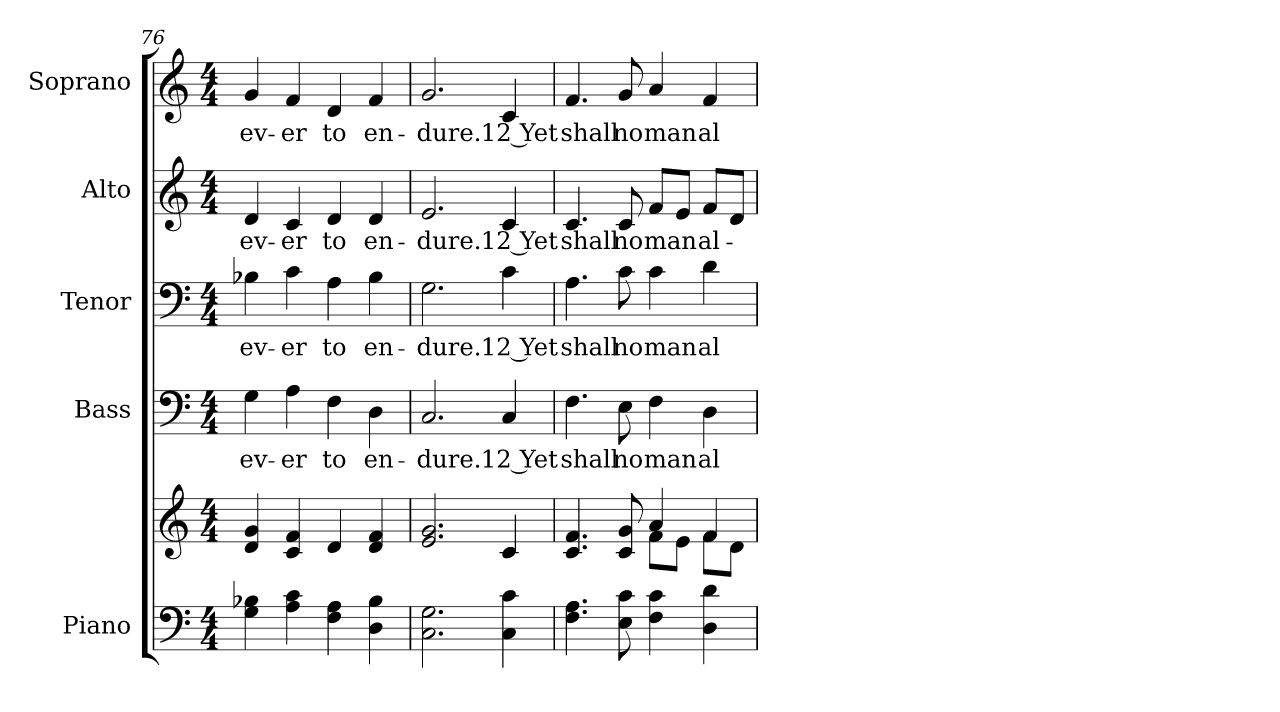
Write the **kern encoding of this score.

**kern	**kern	**kern	**text	**kern	**text	**kern	**text	**kern	**text
*part5	*part5	*part4	*part4	*part3	*part3	*part2	*part2	*part1	*part1
*staff6	*staff5	*staff4	*staff4	*staff3	*staff3	*staff2	*staff2	*staff1	*staff1
*I"Piano	*	*I"Bass	*	*I"Tenor	*	*I"Alto	*	*I"Soprano	*
*I'Pno.	*	*I'B.	*	*I'T.	*	*I'A.	*	*I'S.	*
*clefF4	*clefG2	*clefF4	*	*clefF4	*	*clefG2	*	*clefG2	*
*k[]	*k[]	*k[]	*	*k[]	*	*k[]	*	*k[]	*
*C:	*C:	*C:	*	*C:	*	*C:	*	*C:	*
*M4/4	*M4/4	*M4/4	*	*M4/4	*	*M4/4	*	*M4/4	*
=76	=76	=76	=76	=76	=76	=76	=76	=76	=76
!	!	!	!LO:LY:b:color=#000000	!	!	!	!	!	!
!	!	!	!	!	!LO:LY:b:color=#000000	!	!	!	!
!	!	!	!	!	!	!	!LO:LY:b:color=#000000	!	!
!	!	!	!	!	!	!	!	!	!LO:LY:b:color=#000000
4Gi\ 4B-Xi	4di/ 4gi	4Gi\	ev-	4B-Xi\	ev-	4di/	ev-	4gi/	ev-
!	!	!	!LO:LY:b:color=#000000	!	!	!	!	!	!
!	!	!	!	!	!LO:LY:b:color=#000000	!	!	!	!
!	!	!	!	!	!	!	!LO:LY:b:color=#000000	!	!
!	!	!	!	!	!	!	!	!	!LO:LY:b:color=#000000
4Ai\ 4ci	4ci/ 4fi	4Ai\	-er	4ci\	-er	4ci/	-er	4fi/	-er
!	!	!	!LO:LY:b:color=#000000	!	!	!	!	!	!
!	!	!	!	!	!LO:LY:b:color=#000000	!	!	!	!
!	!	!	!	!	!	!	!LO:LY:b:color=#000000	!	!
!	!	!	!	!	!	!	!	!	!LO:LY:b:color=#000000
4Fi\ 4Ai	4di/	4Fi\	to	4Ai\	to	4di/	to	4di/	to
!	!	!	!LO:LY:b:color=#000000	!	!	!	!	!	!
!	!	!	!	!	!LO:LY:b:color=#000000	!	!	!	!
!	!	!	!	!	!	!	!LO:LY:b:color=#000000	!	!
!	!	!	!	!	!	!	!	!	!LO:LY:b:color=#000000
4Di\ 4B-i	4di/ 4fi	4Di\	en-	4B-i\	en-	4di/	en-	4fi/	en-
!!LO:PB:g=z
=77	=77	=77	=77	=77	=77	=77	=77	=77	=77
!	!	!	!LO:LY:b:color=#000000	!	!	!	!	!	!
!	!	!	!	!	!LO:LY:b:color=#000000	!	!	!	!
!	!	!	!	!	!	!	!LO:LY:b:color=#000000	!	!
!	!	!	!	!	!	!	!	!	!LO:LY:b:color=#000000
2.Ci\ 2.Gi	2.ei/ 2.gi	2.Ci/	-dure.	2.Gi\	-dure.	2.ei/	-dure.	2.gi/	-dure.
!	!	!	!LO:LY:b:color=#000000	!	!	!	!	!	!
!	!	!	!	!	!LO:LY:b:color=#000000	!	!	!	!
!	!	!	!	!	!	!	!LO:LY:b:color=#000000	!	!
!	!	!	!	!	!	!	!	!	!LO:LY:b:color=#000000
4Ci\ 4ci	4ci/	4Ci/	12 Yet	4ci\	12 Yet	4ci/	12 Yet	4ci/	12 Yet
=78	=78	=78	=78	=78	=78	=78	=78	=78	=78
*	*^	*	*	*	*	*	*	*	*
!	!	!	!	!LO:LY:b:color=#000000	!	!	!	!	!	!
!	!	!	!	!	!	!LO:LY:b:color=#000000	!	!	!	!
!	!	!	!	!	!	!	!	!LO:LY:b:color=#000000	!	!
!	!	!	!	!	!	!	!	!	!	!LO:LY:b:color=#000000
4.Fi\ 4.Ai	4.ci/ 4.fi	2ryy	4.Fi\	shall	4.Ai\	shall	4.ci/	shall	4.fi/	shall
!	!	!	!	!LO:LY:b:color=#000000	!	!	!	!	!	!
!	!	!	!	!	!	!LO:LY:b:color=#000000	!	!	!	!
!	!	!	!	!	!	!	!	!LO:LY:b:color=#000000	!	!
!	!	!	!	!	!	!	!	!	!	!LO:LY:b:color=#000000
8Ei\ 8ci	8ci/ 8gi	.	8Ei\	no	8ci\	no	8ci/	no	8gi/	no
!	!	!	!	!LO:LY:b:color=#000000	!	!	!	!	!	!
!	!	!	!	!	!	!LO:LY:b:color=#000000	!	!	!	!
!	!	!	!	!	!	!	!	!LO:LY:b:color=#000000	!	!
!	!	!	!	!	!	!	!	!	!	!LO:LY:b:color=#000000
4Fi\ 4ci	4ai/	8fi\L	4Fi\	man	4ci\	man	8fi/L	man	4ai/	man
.	.	8ei\J	.	.	.	.	8ei/J	.	.	.
!	!	!	!	!LO:LY:b:color=#000000	!	!	!	!	!	!
!	!	!	!	!	!	!LO:LY:b:color=#000000	!	!	!	!
!	!	!	!	!	!	!	!	!LO:LY:b:color=#000000	!	!
!	!	!	!	!	!	!	!	!	!	!LO:LY:b:color=#000000
4Di\ 4di	4fi/	8fi\L	4Di\	al-	4di\	al-	8fi/L	al-	4fi/	al-
.	.	8di\J	.	.	.	.	8di/J	.	.	.
*	*v	*v	*	*	*	*	*	*	*	*
=	=	=	=	=	=	=	=	=	=
*-	*-	*-	*-	*-	*-	*-	*-	*-	*-
